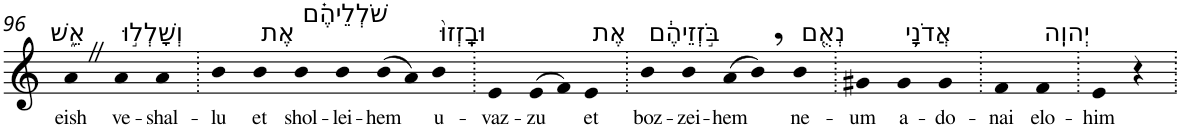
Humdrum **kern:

**kern	**text
*part1	*part1
*staff1	*staff1
*I"Piano	*
*I'Pno	*
!!LO:PB:g=z
*clefG2	*
*k[]	*
=96	=96
!LO:TX:a:t=אֵ֑שׁ	!
!	!LO:LY:b
4aZ	eish
!LO:TX:a:t=וְשָׁלְל֣וּ	!
!	!LO:LY:b
4a	ve-
!	!LO:LY:b
4a	-shal-
=97.	=97.
!	!LO:LY:b
4b	-lu
!LO:TX:a:t=אֶת	!
!	!LO:LY:b
4b	et
!LO:TX:a:t=שֹׁלְלֵיהֶ֗ם	!
!	!LO:LY:b
4b	shol-
!	!LO:LY:b
4b	-lei-
!	!LO:LY:b
(>8b	-hem
8a)	.
!LO:TX:a:t=וּבָֽזְזוּ֙	!
!	!LO:LY:b
4b	u-
=98.	=98.
!	!LO:LY:b
4e	-vaz-
!	!LO:LY:b
(>8e	-zu
8f)	.
!LO:TX:a:t=אֶת	!
!	!LO:LY:b
4e	et
=99.	=99.
!LO:TX:a:t=בֹּ֣זְזֵיהֶ֔ם	!
!	!LO:LY:b
4b	boz-
!	!LO:LY:b
4b	-zei-
!	!LO:LY:b
(>8a	-hem
8b,)	.
!LO:TX:a:t=נְאֻ֖ם	!
!	!LO:LY:b
4b	ne-
=100.	=100.
!	!LO:LY:b
4g#X	-um
!LO:TX:a:t=אֲדֹנָ֥י	!
!	!LO:LY:b
4g#	a-
!	!LO:LY:b
4g#	-do-
=101.	=101.
!	!LO:LY:b
4f	-nai
!LO:TX:a:t=יְהוִֽה	!
!	!LO:LY:b
4f	elo-
=102.	=102.
!	!LO:LY:b
4e	-him
4r	.
=.	=.
*-	*-
